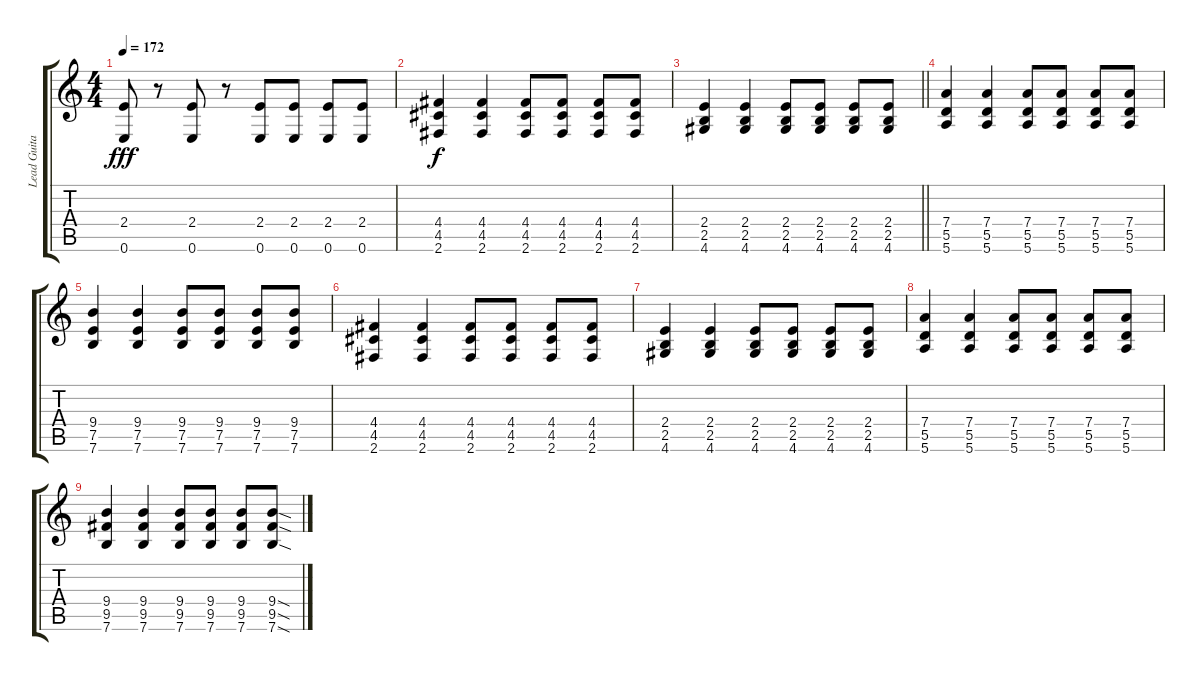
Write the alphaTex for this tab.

\track ("Lead Guitar" "Lead Guita") {instrument distortionguitar}
\staff {score tabs}
\tuning (E4 B3 G3 D3 A2 E2) {hide}
\ts (4 4)
\tempo 172
\clef g2
\ks c
(2.4 0.6).8{dy fff} r.8 (2.4 0.6).8 r.8 (2.4 0.6).8 (2.4 0.6).8 (2.4 0.6).8 (2.4 0.6).8 |
(4.4 4.5 2.6).4{dy f} (4.4 4.5 2.6).4 (4.4 4.5 2.6).8 (4.4 4.5 2.6).8 (4.4 4.5 2.6).8 (4.4 4.5 2.6).8 |
\barLineRight lightlight
(2.4 2.5 4.6).4 (2.4 2.5 4.6).4 (2.4 2.5 4.6).8 (2.4 2.5 4.6).8 (2.4 2.5 4.6).8 (2.4 2.5 4.6).8 |
(7.4 5.5 5.6).4 (7.4 5.5 5.6).4 (7.4 5.5 5.6).8 (7.4 5.5 5.6).8 (7.4 5.5 5.6).8 (7.4 5.5 5.6).8 |
(9.4 7.5 7.6).4 (9.4 7.5 7.6).4 (9.4 7.5 7.6).8 (9.4 7.5 7.6).8 (9.4 7.5 7.6).8 (9.4 7.5 7.6).8 |
(4.4 4.5 2.6).4 (4.4 4.5 2.6).4 (4.4 4.5 2.6).8 (4.4 4.5 2.6).8 (4.4 4.5 2.6).8 (4.4 4.5 2.6).8 |
(2.4 2.5 4.6).4 (2.4 2.5 4.6).4 (2.4 2.5 4.6).8 (2.4 2.5 4.6).8 (2.4 2.5 4.6).8 (2.4 2.5 4.6).8 |
(7.4 5.5 5.6).4 (7.4 5.5 5.6).4 (7.4 5.5 5.6).8 (7.4 5.5 5.6).8 (7.4 5.5 5.6).8 (7.4 5.5 5.6).8 |
(9.4 9.5 7.6).4 (9.4 9.5 7.6).4 (9.4 9.5 7.6).8 (9.4 9.5 7.6).8 (9.4 9.5 7.6).8 (9.4{sod} 9.5{sod} 7.6{sod}).8
